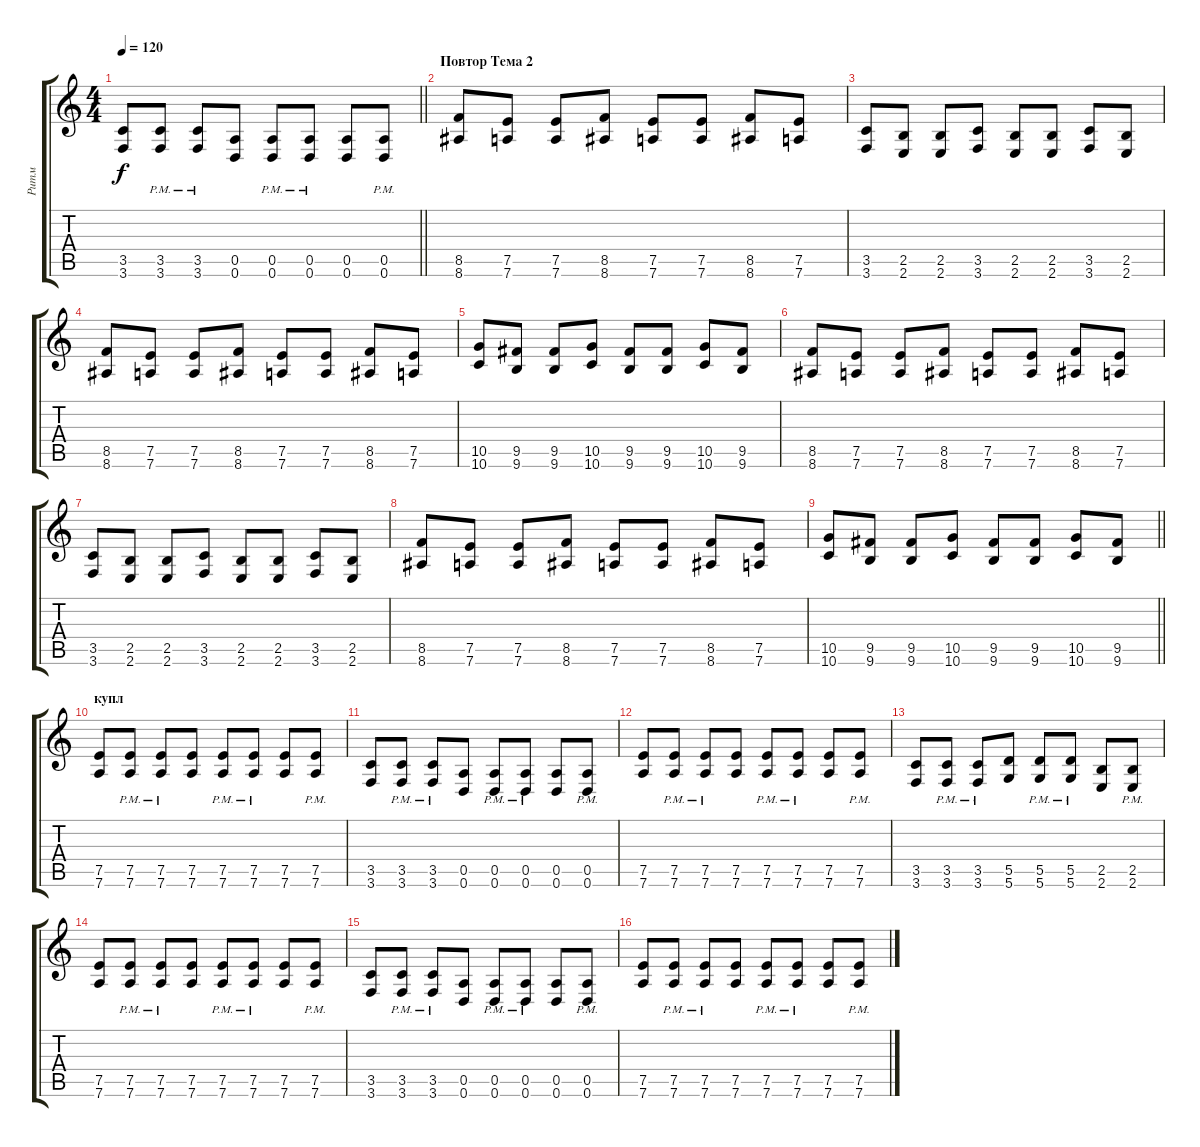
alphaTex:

\track ("Ритм" "Ритм") {instrument distortionguitar}
\staff {score tabs}
\tuning (E4 B3 G3 D3 A2 D2) {hide}
\ts (4 4)
\tempo 120
\clef g2
\barLineRight lightlight
\ks c
(3.5 3.6).8{dy f} (3.5{pm} 3.6{pm}).8 (3.5{pm} 3.6{pm}).8 (0.5 0.6).8 (0.5{pm} 0.6{pm}).8 (0.5{pm} 0.6{pm}).8 (0.5 0.6).8 (0.5{pm} 0.6{pm}).8 |
\section ("" "Повтор Тема 2")
(8.5 8.6).8 (7.5 7.6).8 (7.5 7.6).8 (8.5 8.6).8 (7.5 7.6).8 (7.5 7.6).8 (8.5 8.6).8 (7.5 7.6).8 |
(3.5 3.6).8 (2.5 2.6).8 (2.5 2.6).8 (3.5 3.6).8 (2.5 2.6).8 (2.5 2.6).8 (3.5 3.6).8 (2.5 2.6).8 |
(8.5 8.6).8 (7.5 7.6).8 (7.5 7.6).8 (8.5 8.6).8 (7.5 7.6).8 (7.5 7.6).8 (8.5 8.6).8 (7.5 7.6).8 |
(10.5 10.6).8 (9.5 9.6).8 (9.5 9.6).8 (10.5 10.6).8 (9.5 9.6).8 (9.5 9.6).8 (10.5 10.6).8 (9.5 9.6).8 |
(8.5 8.6).8 (7.5 7.6).8 (7.5 7.6).8 (8.5 8.6).8 (7.5 7.6).8 (7.5 7.6).8 (8.5 8.6).8 (7.5 7.6).8 |
(3.5 3.6).8 (2.5 2.6).8 (2.5 2.6).8 (3.5 3.6).8 (2.5 2.6).8 (2.5 2.6).8 (3.5 3.6).8 (2.5 2.6).8 |
(8.5 8.6).8 (7.5 7.6).8 (7.5 7.6).8 (8.5 8.6).8 (7.5 7.6).8 (7.5 7.6).8 (8.5 8.6).8 (7.5 7.6).8 |
\barLineRight lightlight
(10.5 10.6).8 (9.5 9.6).8 (9.5 9.6).8 (10.5 10.6).8 (9.5 9.6).8 (9.5 9.6).8 (10.5 10.6).8 (9.5 9.6).8 |
\section ("" "купл")
(7.5 7.6).8 (7.5{pm} 7.6{pm}).8 (7.5{pm} 7.6{pm}).8 (7.5 7.6).8 (7.5{pm} 7.6{pm}).8 (7.5{pm} 7.6{pm}).8 (7.5 7.6).8 (7.5{pm} 7.6{pm}).8 |
(3.5 3.6).8 (3.5{pm} 3.6{pm}).8 (3.5{pm} 3.6{pm}).8 (0.5 0.6).8 (0.5{pm} 0.6{pm}).8 (0.5{pm} 0.6{pm}).8 (0.5 0.6).8 (0.5{pm} 0.6{pm}).8 |
(7.5 7.6).8 (7.5{pm} 7.6{pm}).8 (7.5{pm} 7.6{pm}).8 (7.5 7.6).8 (7.5{pm} 7.6{pm}).8 (7.5{pm} 7.6{pm}).8 (7.5 7.6).8 (7.5{pm} 7.6{pm}).8 |
(3.5 3.6).8 (3.5{pm} 3.6{pm}).8 (3.5{pm} 3.6{pm}).8 (5.5 5.6).8 (5.5{pm} 5.6{pm}).8 (5.5{pm} 5.6{pm}).8 (2.5 2.6).8 (2.5{pm} 2.6{pm}).8 |
(7.5 7.6).8 (7.5{pm} 7.6{pm}).8 (7.5{pm} 7.6{pm}).8 (7.5 7.6).8 (7.5{pm} 7.6{pm}).8 (7.5{pm} 7.6{pm}).8 (7.5 7.6).8 (7.5{pm} 7.6{pm}).8 |
(3.5 3.6).8 (3.5{pm} 3.6{pm}).8 (3.5{pm} 3.6{pm}).8 (0.5 0.6).8 (0.5{pm} 0.6{pm}).8 (0.5{pm} 0.6{pm}).8 (0.5 0.6).8 (0.5{pm} 0.6{pm}).8 |
(7.5 7.6).8 (7.5{pm} 7.6{pm}).8 (7.5{pm} 7.6{pm}).8 (7.5 7.6).8 (7.5{pm} 7.6{pm}).8 (7.5{pm} 7.6{pm}).8 (7.5 7.6).8 (7.5{pm} 7.6{pm}).8
